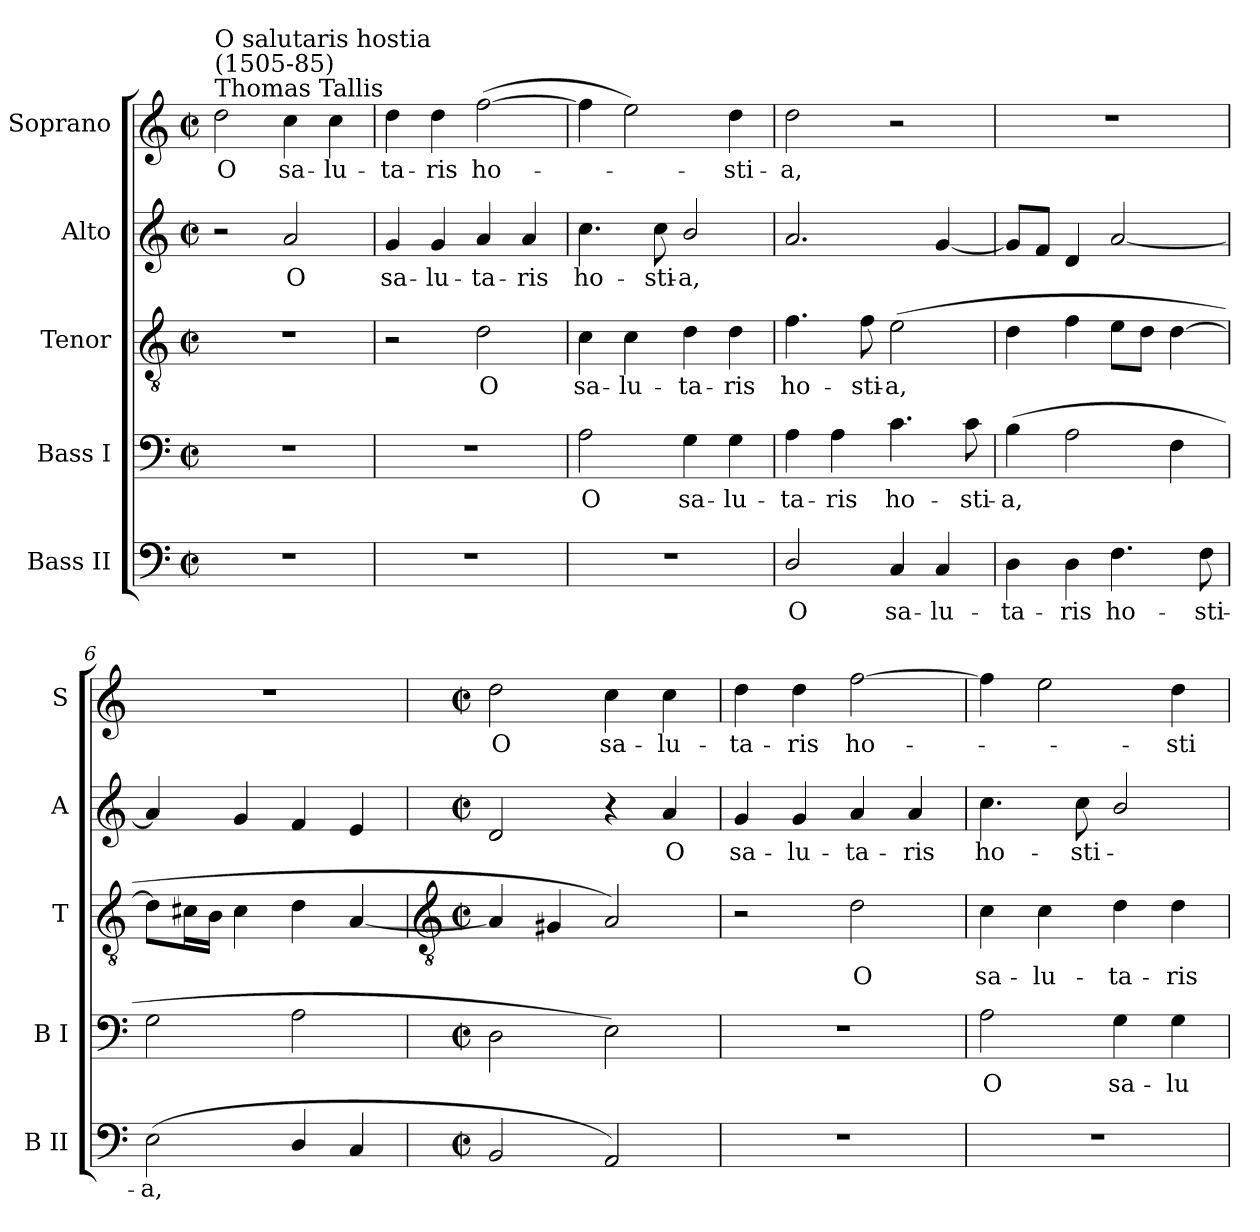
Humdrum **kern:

**kern	**text	**kern	**text	**kern	**text	**kern	**text	**kern	**text
*part5	*part5	*part4	*part4	*part3	*part3	*part2	*part2	*part1	*part1
*staff5	*staff5	*staff4	*staff4	*staff3	*staff3	*staff2	*staff2	*staff1	*staff1
*I"Bass II	*	*I"Bass I	*	*I"Tenor	*	*I"Alto	*	*I"Soprano	*
*I'B II	*	*I'B I	*	*I'T	*	*I'A	*	*I'S	*
*clefF4	*	*clefF4	*	*clefGv2	*	*clefG2	*	*clefG2	*
*k[]	*	*k[]	*	*k[]	*	*k[]	*	*k[]	*
*M2/2	*	*M2/2	*	*M2/2	*	*M2/2	*	*M2/2	*
*met(c|)	*	*met(c|)	*	*met(c|)	*	*met(c|)	*	*met(c|)	*
*MM90	*	*MM90	*	*MM90	*	*MM90	*	*MM90	*
=1	=1	=1	=1	=1	=1	=1	=1	=1	=1
!	!	!	!	!	!	!	!	!LO:TX:a:t=Thomas Tallis	!
!	!	!	!	!	!	!	!	!LO:TX:a:t=(1505-85)	!
!	!	!	!	!	!	!	!	!LO:TX:a:t=O salutaris hostia	!
!	!	!	!	!	!	!	!	!	!LO:LY:b
1r	.	1r	.	1r	.	2r	.	2dd\	O
!	!	!	!	!	!	!	!LO:LY:b	!	!LO:LY:b
.	.	.	.	.	.	2a/	O	4cc\	sa-
!	!	!	!	!	!	!	!	!	!LO:LY:b
.	.	.	.	.	.	.	.	4cc\	-lu-
=2	=2	=2	=2	=2	=2	=2	=2	=2	=2
!	!	!	!	!	!	!	!LO:LY:b	!	!LO:LY:b
1r	.	1r	.	2r	.	4g/	sa-	4dd\	-ta-
!	!	!	!	!	!	!	!LO:LY:b	!	!LO:LY:b
.	.	.	.	.	.	4g/	-lu-	4dd\	-ris
!	!	!	!	!	!LO:LY:b	!	!LO:LY:b	!	!LO:LY:b
.	.	.	.	2d\	O	4a/	-ta-	(>[2ff\	ho-
!	!	!	!	!	!	!	!LO:LY:b	!	!
.	.	.	.	.	.	4a/	-ris	.	.
=3	=3	=3	=3	=3	=3	=3	=3	=3	=3
!	!	!	!LO:LY:b	!	!LO:LY:b	!	!LO:LY:b	!	!
1r	.	2A\	O	4c\	sa-	4.cc\	ho-	4ff\]	.
!	!	!	!	!	!LO:LY:b	!	!	!	!
.	.	.	.	4c\	-lu-	.	.	2ee\)	.
!	!	!	!	!	!	!	!LO:LY:b	!	!
.	.	.	.	.	.	8cc\	-sti-	.	.
!	!	!	!LO:LY:b	!	!LO:LY:b	!	!LO:LY:b	!	!
.	.	4G\	sa-	4d\	-ta-	2b/	-a,	.	.
!	!	!	!LO:LY:b	!	!LO:LY:b	!	!	!	!LO:LY:b
.	.	4G\	-lu-	4d\	-ris	.	.	4dd\	sti-
=4	=4	=4	=4	=4	=4	=4	=4	=4	=4
!	!LO:LY:b	!	!LO:LY:b	!	!LO:LY:b	!	!	!	!LO:LY:b
2D/	O	4A\	-ta-	4.f\	ho-	2.a/	.	2dd\	-a,
!	!	!	!LO:LY:b	!	!	!	!	!	!
.	.	4A\	-ris	.	.	.	.	.	.
!	!	!	!	!	!LO:LY:b	!	!	!	!
.	.	.	.	8f\	-sti-	.	.	.	.
!	!LO:LY:b	!	!LO:LY:b	!	!LO:LY:b	!	!	!	!
4C/	sa-	4.c\	ho-	(>2e\	-a,	.	.	2r	.
!	!LO:LY:b	!	!	!	!	!	!	!	!
4C/	-lu-	.	.	.	.	[4g/	.	.	.
!	!	!	!LO:LY:b	!	!	!	!	!	!
.	.	8c\	-sti-	.	.	.	.	.	.
=5	=5	=5	=5	=5	=5	=5	=5	=5	=5
!	!LO:LY:b	!	!LO:LY:b	!	!	!	!	!	!
4D\	-ta-	(>4B\	-a,	4d\	.	8g/L]	.	1r	.
.	.	.	.	.	.	8f/J	.	.	.
!	!LO:LY:b	!	!	!	!	!	!	!	!
4D\	-ris	2A\	.	4f\	.	4d/	.	.	.
!	!LO:LY:b	!	!	!	!	!	!	!	!
4.F\	ho-	.	.	8e\L	.	[2a/	.	.	.
.	.	.	.	8d\J	.	.	.	.	.
.	.	4F\	.	[4d\	.	.	.	.	.
!	!LO:LY:b	!	!	!	!	!	!	!	!
8F\	-sti-	.	.	.	.	.	.	.	.
=6	=6	=6	=6	=6	=6	=6	=6	=6	=6
!	!LO:LY:b	!	!	!	!	!	!	!	!
(<2E\	-a,	2G\	.	8d\L]	.	4a/]	.	1r	.
.	.	.	.	16c#X\L	.	.	.	.	.
.	.	.	.	16B\JJ	.	.	.	.	.
.	.	.	.	4c#\	.	4g/	.	.	.
4D/	.	2A\	.	4d\	.	4f/	.	.	.
4C/	.	.	.	[4A/	.	4e/	.	.	.
!!LO:LB:g=z
=7	=7	=7	=7	=7	=7	=7	=7	=7	=7
*	*	*	*	*clefGv2	*	*	*	*	*
*M2/2	*	*M2/2	*	*M2/2	*	*M2/2	*	*M2/2	*
*met(c|)	*	*met(c|)	*	*met(c|)	*	*met(c|)	*	*met(c|)	*
!	!	!	!	!	!	!	!	!	!LO:LY:b
2BB/	.	2D\	.	4A/]	.	2d/	.	2dd\	O
.	.	.	.	4G#X/	.	.	.	.	.
!	!	!	!	!	!	!	!	!	!LO:LY:b
2AA/)	.	2E\)	.	2A/)	.	4r	.	4cc\	sa-
!	!	!	!	!	!	!	!LO:LY:b	!	!LO:LY:b
.	.	.	.	.	.	4a/	O	4cc\	-lu-
=8	=8	=8	=8	=8	=8	=8	=8	=8	=8
!	!	!	!	!	!	!	!LO:LY:b	!	!LO:LY:b
1r	.	1r	.	2r	.	4g/	sa-	4dd\	-ta-
!	!	!	!	!	!	!	!LO:LY:b	!	!LO:LY:b
.	.	.	.	.	.	4g/	-lu-	4dd\	-ris
!	!	!	!	!	!LO:LY:b	!	!LO:LY:b	!	!LO:LY:b
.	.	.	.	2d\	O	4a/	-ta-	[2ff\	ho-
!	!	!	!	!	!	!	!LO:LY:b	!	!
.	.	.	.	.	.	4a/	-ris	.	.
=9	=9	=9	=9	=9	=9	=9	=9	=9	=9
!	!	!	!LO:LY:b	!	!LO:LY:b	!	!LO:LY:b	!	!
1r	.	2A\	O	4c\	sa-	4.cc\	ho-	4ff\]	.
!	!	!	!	!	!LO:LY:b	!	!	!	!
.	.	.	.	4c\	-lu-	.	.	2ee\	.
!	!	!	!	!	!	!	!LO:LY:b	!	!
.	.	.	.	.	.	8cc\	-sti-	.	.
!	!	!	!LO:LY:b	!	!LO:LY:b	!	!	!	!
.	.	4G\	sa-	4d\	-ta-	2b/	.	.	.
!	!	!	!LO:LY:b	!	!LO:LY:b	!	!	!	!LO:LY:b
.	.	4G\	-lu-	4d\	-ris	.	.	4dd\	sti-
=	=	=	=	=	=	=	=	=	=
*-	*-	*-	*-	*-	*-	*-	*-	*-	*-
